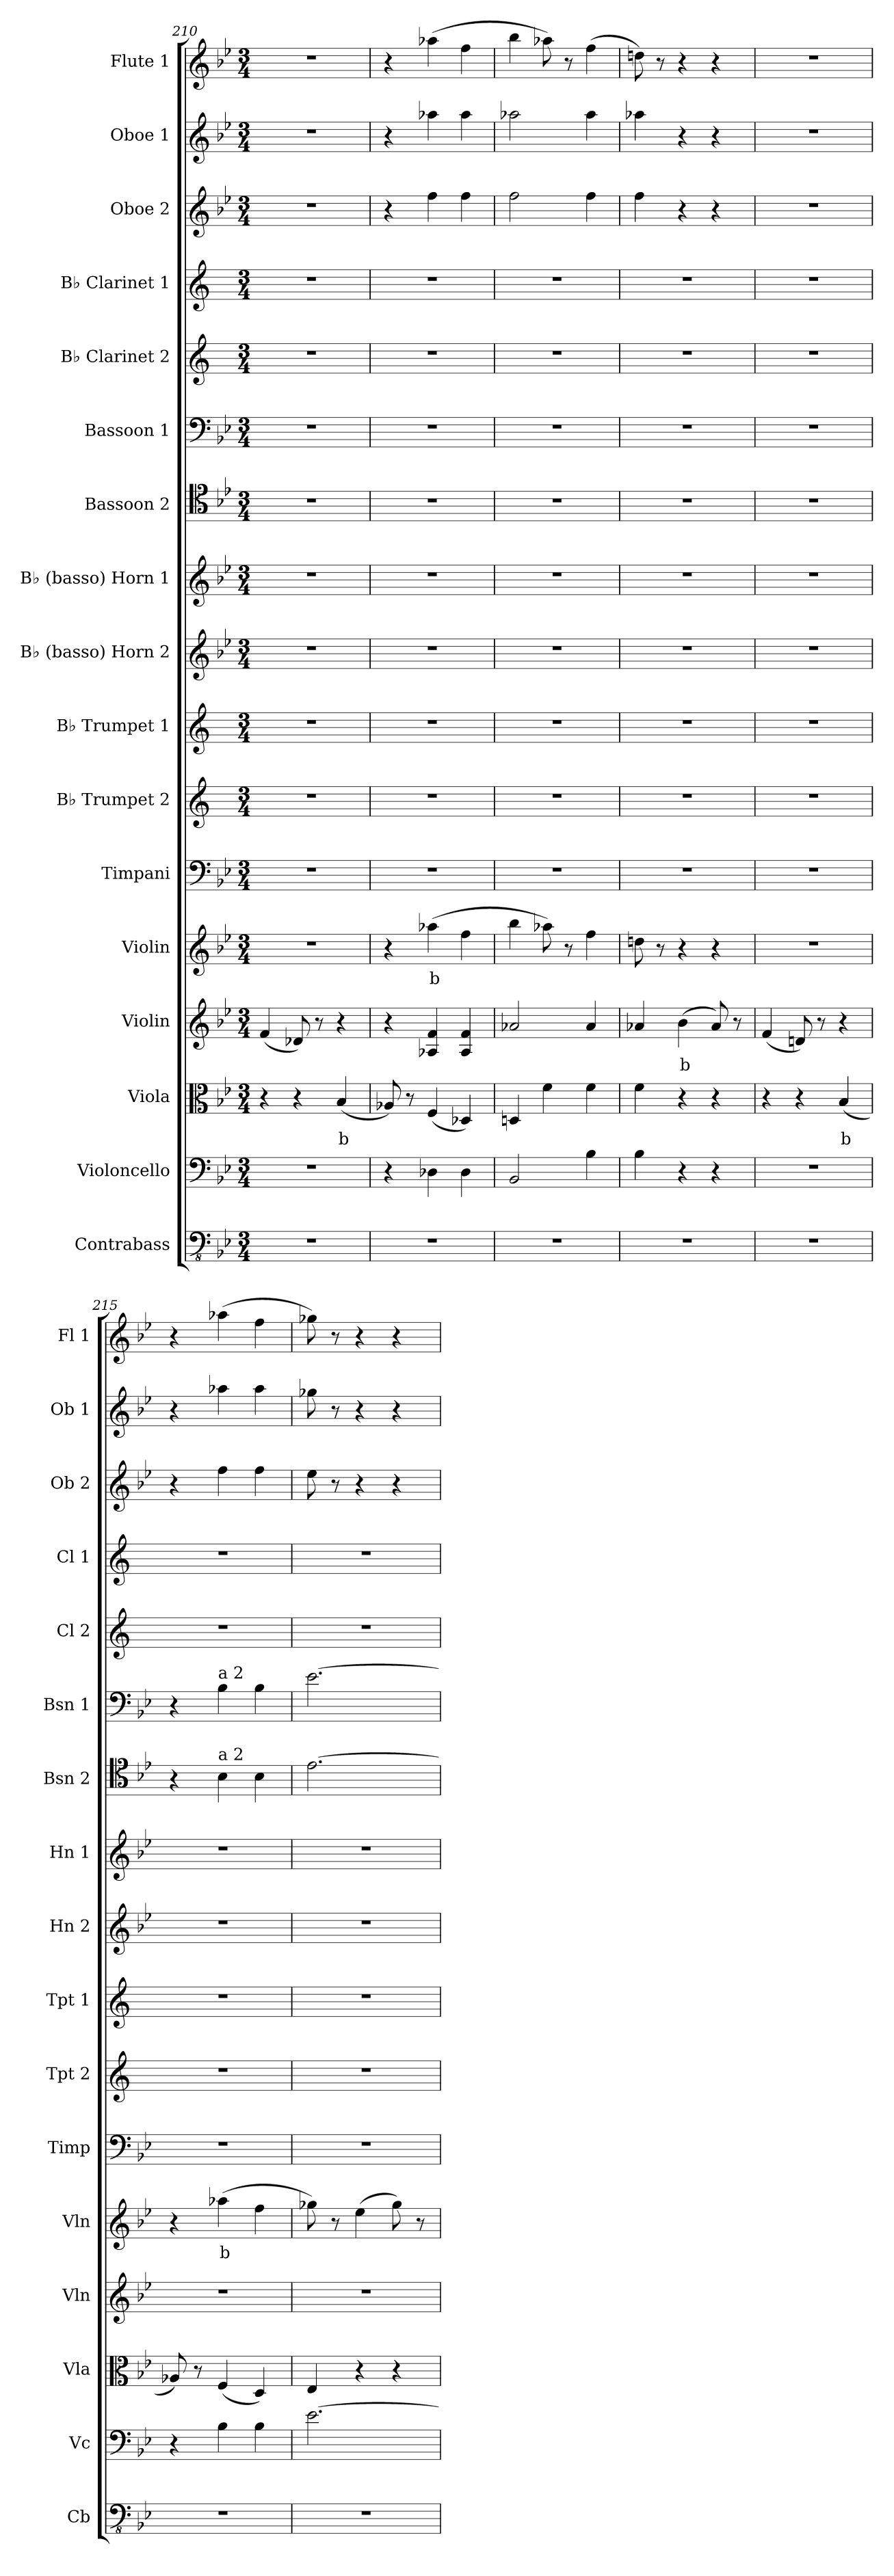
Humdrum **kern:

**kern	**kern	**dynam	**kern	**text	**dynam	**kern	**text	**kern	**text	**dynam	**kern	**kern	**kern	**kern	**kern	**kern	**dynam	**kern	**dynam	**kern	**kern	**kern	**dynam	**kern	**dynam	**kern	**dynam
*part17	*part16	*part16	*part15	*part15	*part15	*part14	*part14	*part13	*part13	*part13	*part12	*part11	*part10	*part9	*part8	*part7	*part7	*part6	*part6	*part5	*part4	*part3	*part3	*part2	*part2	*part1	*part1
*staff17	*staff16	*staff16	*staff15	*staff15	*staff15	*staff14	*staff14	*staff13	*staff13	*staff13	*staff12	*staff11	*staff10	*staff9	*staff8	*staff7	*staff7	*staff6	*staff6	*staff5	*staff4	*staff3	*staff3	*staff2	*staff2	*staff1	*staff1
*I"Contrabass	*I"Violoncello	*	*I"Viola	*	*	*I"Violin	*	*I"Violin	*	*	*I"Timpani	*I"B♭ Trumpet 2	*I"B♭ Trumpet 1	*I"B♭ (basso) Horn 2	*I"B♭ (basso) Horn 1	*I"Bassoon 2	*	*I"Bassoon 1	*	*I"B♭ Clarinet 2	*I"B♭ Clarinet 1	*I"Oboe 2	*	*I"Oboe 1	*	*I"Flute 1	*
*I'Cb	*I'Vc	*	*I'Vla	*	*	*I'Vln	*	*I'Vln	*	*	*I'Timp	*I'Tpt 2	*I'Tpt 1	*I'Hn 2	*I'Hn 1	*I'Bsn 2	*	*I'Bsn 1	*	*I'Cl 2	*I'Cl 1	*I'Ob 2	*	*I'Ob 1	*	*I'Fl 1	*
!!LO:PB:g=z
*clefFv4	*clefF4	*	*clefC3	*	*	*clefG2	*	*clefG2	*	*	*clefF4	*clefG2	*clefG2	*clefG2	*clefG2	*clefC4	*	*clefF4	*	*clefG2	*clefG2	*clefG2	*	*clefG2	*	*clefG2	*
*	*	*	*	*	*	*	*	*	*	*	*	*ITrd1c2	*ITrd1c2	*ITrd8c14	*ITrd8c14	*	*	*	*	*ITrd1c2	*ITrd1c2	*	*	*	*	*	*
*k[b-e-]	*k[b-e-]	*	*k[b-e-]	*	*	*k[b-e-]	*	*k[b-e-]	*	*	*k[b-e-]	*k[b-e-]	*k[b-e-]	*k[b-e-]	*k[b-e-]	*k[b-e-]	*	*k[b-e-]	*	*k[b-e-]	*k[b-e-]	*k[b-e-]	*	*k[b-e-]	*	*k[b-e-]	*
*M3/4	*M3/4	*	*M3/4	*	*	*M3/4	*	*M3/4	*	*	*M3/4	*M3/4	*M3/4	*M3/4	*M3/4	*M3/4	*	*M3/4	*	*M3/4	*M3/4	*M3/4	*	*M3/4	*	*M3/4	*
=210	=210	=210	=210	=210	=210	=210	=210	=210	=210	=210	=210	=210	=210	=210	=210	=210	=210	=210	=210	=210	=210	=210	=210	=210	=210	=210	=210
2.r	2.r	.	4r	.	.	(<4f/	.	2.r	.	.	2.r	2.r	2.r	2.r	2.r	2.r	.	2.r	.	2.r	2.r	2.r	.	2.r	.	2.r	.
.	.	.	4r	.	.	8d-X/)	.	.	.	.	.	.	.	.	.	.	.	.	.	.	.	.	.	.	.	.	.
.	.	.	.	.	.	8r	.	.	.	.	.	.	.	.	.	.	.	.	.	.	.	.	.	.	.	.	.
!	!	!	!	!LO:LY:b:color=#FF0000	!	!	!	!	!	!	!	!	!	!	!	!	!	!	!	!	!	!	!	!	!	!	!
.	.	.	(<4B-/	b	.	4r	.	.	.	.	.	.	.	.	.	.	.	.	.	.	.	.	.	.	.	.	.
=211	=211	=211	=211	=211	=211	=211	=211	=211	=211	=211	=211	=211	=211	=211	=211	=211	=211	=211	=211	=211	=211	=211	=211	=211	=211	=211	=211
2.r	4r	.	8A-X/)	.	.	4r	.	4r	.	.	2.r	2.r	2.r	2.r	2.r	2.r	.	2.r	.	2.r	2.r	4r	.	4r	.	4r	.
.	.	.	8r	.	.	.	.	.	.	.	.	.	.	.	.	.	.	.	.	.	.	.	.	.	.	.	.
!	!	!	!	!	!	!	!	!	!LO:LY:b:color=#FF0000	!	!	!	!	!	!	!	!	!	!	!	!	!	!	!	!	!	!
.	4D-X\	.	(<4F/	.	.	4A-X/ 4f/	.	(>4aa-X\	b	.	.	.	.	.	.	.	.	.	.	.	.	4ff\	.	4aa-X\	.	(>4aa-X\	.
.	4D-\	.	4D-X/)	.	.	4A-/ 4f/	.	4ff\	.	.	.	.	.	.	.	.	.	.	.	.	.	4ff\	.	4aa-\	.	4ff\	.
=212	=212	=212	=212	=212	=212	=212	=212	=212	=212	=212	=212	=212	=212	=212	=212	=212	=212	=212	=212	=212	=212	=212	=212	=212	=212	=212	=212
2.r	2BB-/	.	4Dn/	.	.	2a-X/	.	4bb-\	.	.	2.r	2.r	2.r	2.r	2.r	2.r	.	2.r	.	2.r	2.r	2ff\	.	2aa-X\	.	4bb-\	.
.	.	.	4f\	.	.	.	.	8aa-X\)	.	.	.	.	.	.	.	.	.	.	.	.	.	.	.	.	.	8aa-X\)	.
.	.	.	.	.	.	.	.	8r	.	.	.	.	.	.	.	.	.	.	.	.	.	.	.	.	.	8r	.
.	4B-\	.	4f\	.	.	4a-/	.	4ff\	.	.	.	.	.	.	.	.	.	.	.	.	.	4ff\	.	4aa-\	.	(>4ff\	.
=213	=213	=213	=213	=213	=213	=213	=213	=213	=213	=213	=213	=213	=213	=213	=213	=213	=213	=213	=213	=213	=213	=213	=213	=213	=213	=213	=213
2.r	4B-\	.	4f\	.	.	4a-X/	.	8ddn\	.	.	2.r	2.r	2.r	2.r	2.r	2.r	.	2.r	.	2.r	2.r	4ff\	.	4aa-X\	.	8ddn\)	.
.	.	.	.	.	.	.	.	8r	.	.	.	.	.	.	.	.	.	.	.	.	.	.	.	.	.	8r	.
!	!	!	!	!	!	!	!LO:LY:b:color=#FF0000	!	!	!	!	!	!	!	!	!	!	!	!	!	!	!	!	!	!	!	!
.	4r	.	4r	.	.	(>4b-\	b	4r	.	.	.	.	.	.	.	.	.	.	.	.	.	4r	.	4r	.	4r	.
.	4r	.	4r	.	.	8a-/)	.	4r	.	.	.	.	.	.	.	.	.	.	.	.	.	4r	.	4r	.	4r	.
.	.	.	.	.	.	8r	.	.	.	.	.	.	.	.	.	.	.	.	.	.	.	.	.	.	.	.	.
=214	=214	=214	=214	=214	=214	=214	=214	=214	=214	=214	=214	=214	=214	=214	=214	=214	=214	=214	=214	=214	=214	=214	=214	=214	=214	=214	=214
2.r	2.r	.	4r	.	.	(<4f/	.	2.r	.	.	2.r	2.r	2.r	2.r	2.r	2.r	.	2.r	.	2.r	2.r	2.r	.	2.r	.	2.r	.
.	.	.	4r	.	.	8dn/)	.	.	.	.	.	.	.	.	.	.	.	.	.	.	.	.	.	.	.	.	.
.	.	.	.	.	.	8r	.	.	.	.	.	.	.	.	.	.	.	.	.	.	.	.	.	.	.	.	.
!	!	!	!	!LO:LY:b:color=#FF0000	!	!	!	!	!	!	!	!	!	!	!	!	!	!	!	!	!	!	!	!	!	!	!
.	.	.	(<4B-/	b	.	4r	.	.	.	.	.	.	.	.	.	.	.	.	.	.	.	.	.	.	.	.	.
=215	=215	=215	=215	=215	=215	=215	=215	=215	=215	=215	=215	=215	=215	=215	=215	=215	=215	=215	=215	=215	=215	=215	=215	=215	=215	=215	=215
2.r	4r	.	8A-X/)	.	.	2.r	.	4r	.	.	2.r	2.r	2.r	2.r	2.r	4r	.	4r	.	2.r	2.r	4r	.	4r	.	4r	.
.	.	.	8r	.	.	.	.	.	.	.	.	.	.	.	.	.	.	.	.	.	.	.	.	.	.	.	.
!	!	!	!	!	!	!	!	!	!	!	!	!	!	!	!	!	!	!LO:TX:a:t=a 2	!	!	!	!	!	!	!	!	!
!	!	!	!	!	!	!	!	!	!	!	!	!	!	!	!	!LO:TX:a:t=a 2	!	!	!	!	!	!	!	!	!	!	!
!	!	!	!	!	!	!	!	!	!LO:LY:b:color=#FF0000	!	!	!	!	!	!	!	!	!	!	!	!	!	!	!	!	!	!
.	4B-\	.	(<4F/	.	.	.	.	(>4aa-X\	b	.	.	.	.	.	.	4B-\	.	4B-\	.	.	.	4ff\	.	4aa-X\	.	(>4aa-X\	.
!	!	!LO:DY:b	!	!	!	!	!	!	!	!	!	!	!	!	!	!	!	!	!	!	!	!	!	!	!	!	!
!	!	!LO:DY:n=1:b	!	!	!LO:DY:b	!	!	!	!	!	!	!	!	!	!	!	!	!	!	!	!	!	!	!	!	!	!
!	!	!	!	!	!LO:DY:n=1:b	!	!	!	!	!LO:DY:b	!	!	!	!	!	!	!	!	!	!	!	!	!	!	!	!	!
!	!	!	!	!	!	!	!	!	!	!LO:DY:n=1:b	!	!	!	!	!	!	!LO:DY:b	!	!	!	!	!	!	!	!	!	!
!	!	!	!	!	!	!	!	!	!	!	!	!	!	!	!	!	!LO:DY:n=1:b	!	!LO:DY:b	!	!	!	!	!	!	!	!
!	!	!	!	!	!	!	!	!	!	!	!	!	!	!	!	!	!	!	!LO:DY:n=1:b	!	!	!	!LO:DY:b	!	!	!	!
!	!	!	!	!	!	!	!	!	!	!	!	!	!	!	!	!	!	!	!	!	!	!	!LO:DY:n=1:b	!	!LO:DY:b	!	!
!	!	!	!	!	!	!	!	!	!	!	!	!	!	!	!	!	!	!	!	!	!	!	!	!	!LO:DY:n=1:b	!	!LO:DY:b
!	!	!	!	!	!	!	!	!	!	!	!	!	!	!	!	!	!	!	!	!	!	!	!	!	!	!	!LO:DY:n=1:b
.	4B-\	other-dynamics p	4D/)	.	other-dynamics p	.	.	4ff\	.	other-dynamics p	.	.	.	.	.	4B-\	other-dynamics p	4B-\	other-dynamics p	.	.	4ff\	other-dynamics p	4aa-\	other-dynamics p	4ff\	other-dynamics p
=216	=216	=216	=216	=216	=216	=216	=216	=216	=216	=216	=216	=216	=216	=216	=216	=216	=216	=216	=216	=216	=216	=216	=216	=216	=216	=216	=216
2.r	[2.e-\	.	4E-/	.	.	2.r	.	8gg-X\)	.	.	2.r	2.r	2.r	2.r	2.r	[2.e-\	.	[2.e-\	.	2.r	2.r	8ee-\	.	8gg-X\	.	8gg-X\)	.
.	.	.	.	.	.	.	.	8r	.	.	.	.	.	.	.	.	.	.	.	.	.	8r	.	8r	.	8r	.
.	.	.	4r	.	.	.	.	(>4ee-\	.	.	.	.	.	.	.	.	.	.	.	.	.	4r	.	4r	.	4r	.
.	.	.	4r	.	.	.	.	8gg-\)	.	.	.	.	.	.	.	.	.	.	.	.	.	4r	.	4r	.	4r	.
.	.	.	.	.	.	.	.	8r	.	.	.	.	.	.	.	.	.	.	.	.	.	.	.	.	.	.	.
=	=	=	=	=	=	=	=	=	=	=	=	=	=	=	=	=	=	=	=	=	=	=	=	=	=	=	=
*-	*-	*-	*-	*-	*-	*-	*-	*-	*-	*-	*-	*-	*-	*-	*-	*-	*-	*-	*-	*-	*-	*-	*-	*-	*-	*-	*-
